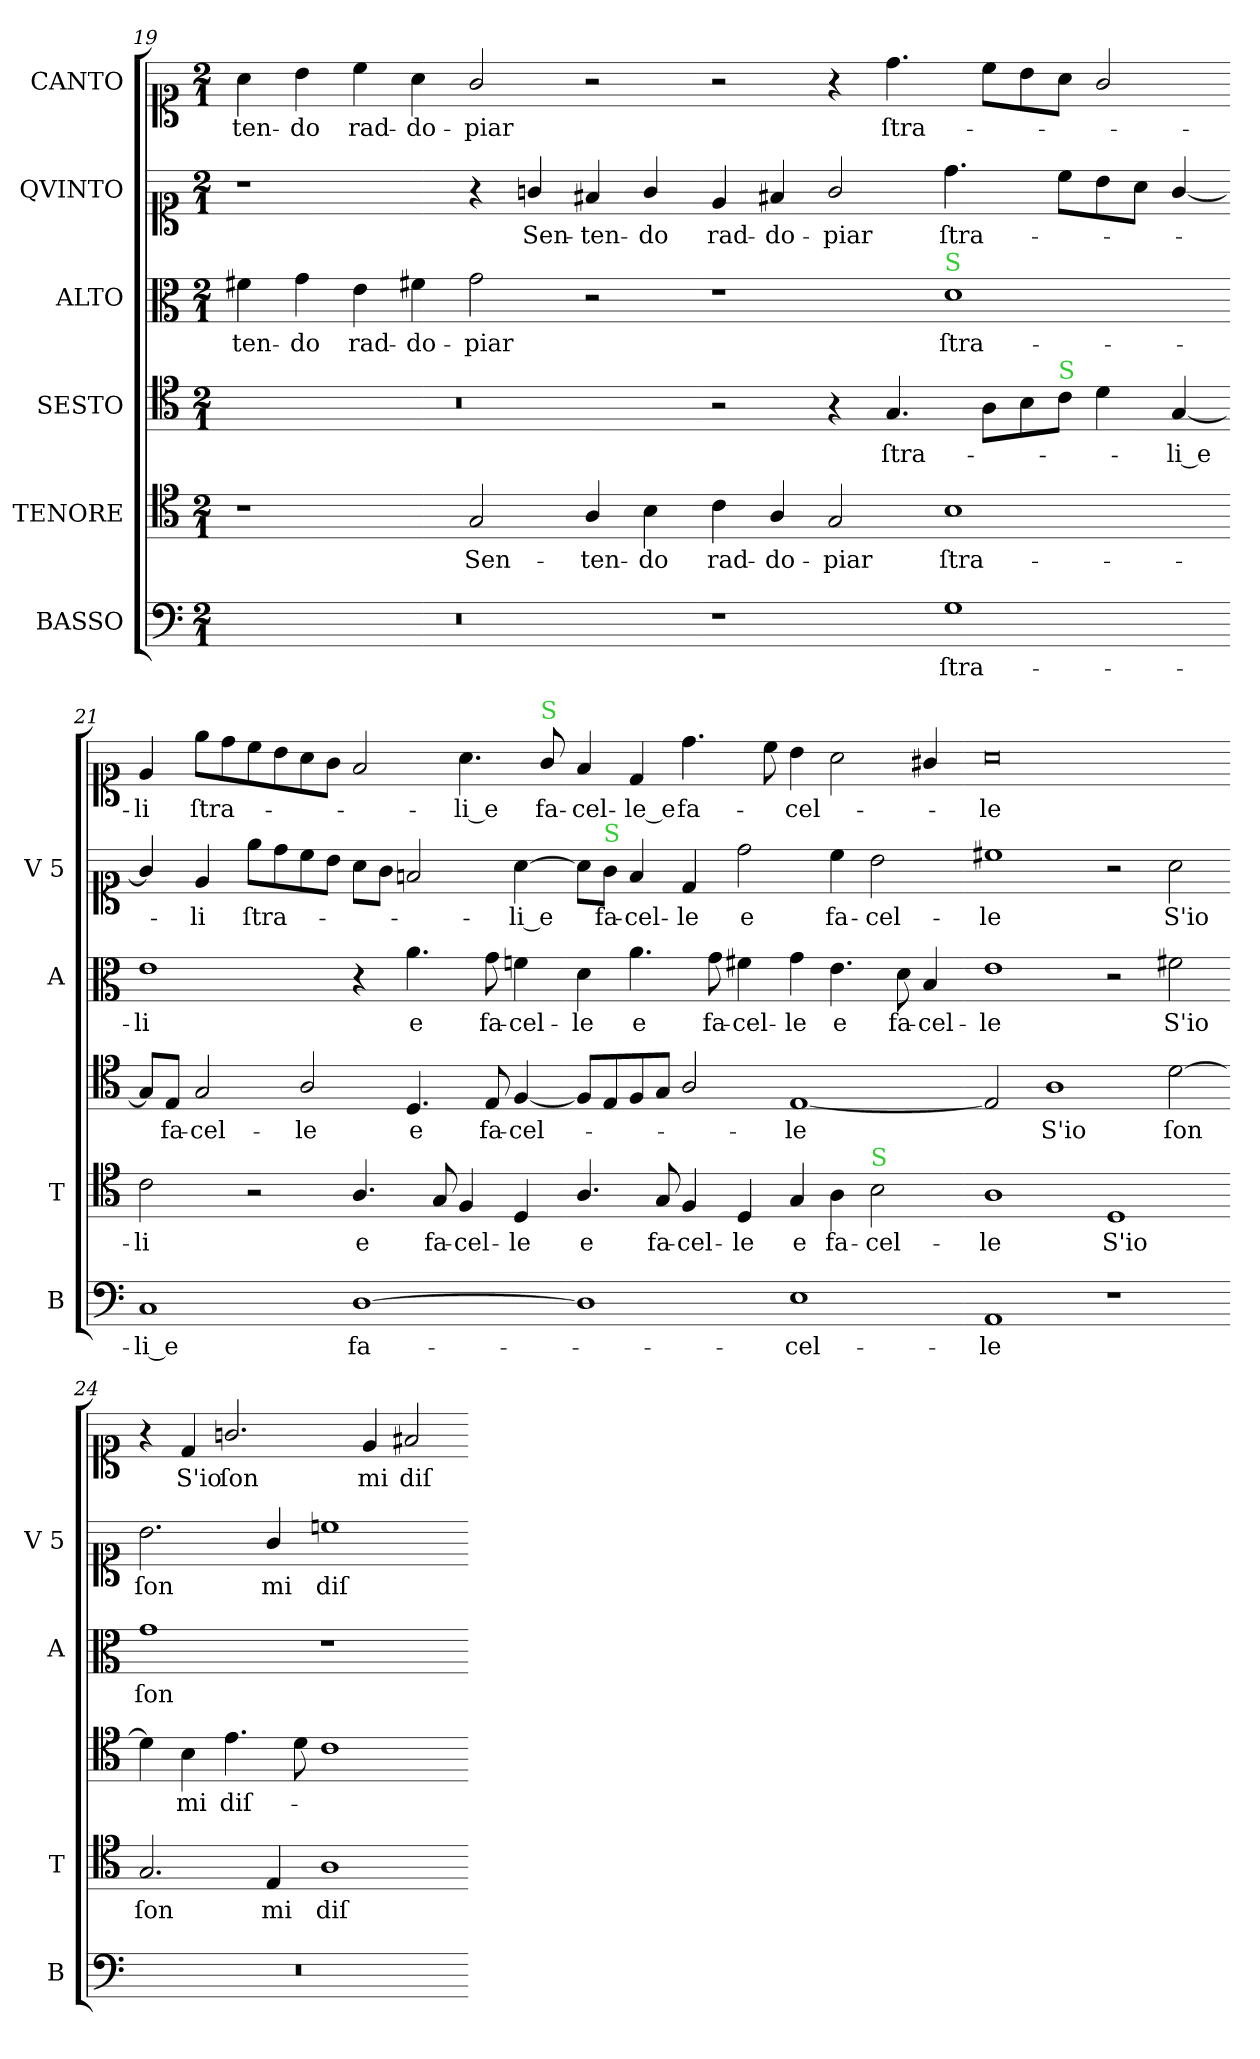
**kern	**text	**kern	**text	**kern	**text	**kern	**text	**kern	**text	**kern	**text
*part6	*part6	*part5	*part5	*part4	*part4	*part3	*part3	*part2	*part2	*part1	*part1
*staff6	*staff6	*staff5	*staff5	*staff4	*staff4	*staff3	*staff3	*staff2	*staff2	*staff1	*staff1
*I"BASSO	*	*I"TENORE	*	*I"SESTO	*	*I"ALTO	*	*I"QVINTO	*	*I"CANTO	*
*I'B	*	*I'T	*	*	*	*I'A	*	*I'V 5	*	*	*
*clefF4	*	*clefC4	*	*clefC4	*	*clefC3	*	*clefC1	*	*clefC1	*
*k[]	*	*k[]	*	*k[]	*	*k[]	*	*k[]	*	*k[]	*
*D:dor	*	*D:dor	*	*D:dor	*	*D:dor	*	*D:dor	*	*D:dor	*
*M2/1	*	*M2/1	*	*M2/1	*	*M2/1	*	*M2/1	*	*M2/1	*
=19	=19	=19	=19	=19	=19	=19	=19	=19	=19	=19	=19
0r	.	1r	.	0r	.	4f#X\	-ten-	1r	.	4a\	-ten-
.	.	.	.	.	.	4g\	-do	.	.	4b\	-do
.	.	.	.	.	.	4e\	rad-	.	.	4cc\	rad-
.	.	.	.	.	.	4f#X\	-do-	.	.	4a\	-do-
.	.	2G/	Sen-	.	.	2g\	-piar	4r	.	2g/	-piar
.	.	.	.	.	.	.	.	4gn/	Sen-	.	.
.	.	4A/	-ten-	.	.	2r	.	4f#X/	-ten-	2r	.
.	.	4B\	-do	.	.	.	.	4g/	-do	.	.
=20-	=20-	=20-	=20-	=20-	=20-	=20-	=20-	=20-	=20-	=20-	=20-
1r	.	4c\	rad-	2r	.	1r	.	4e/	rad-	2r	.
.	.	4A/	-do-	.	.	.	.	4f#X/	-do-	.	.
.	.	2G/	-piar	4r	.	.	.	2g/	-piar	4r	.
.	.	.	.	4.G/	ſtra-	.	.	.	.	4.dd\	ſtra-
!	!	!	!	!	!	!LO:TX:a:color=limegreen:t=S	!	!	!	!	!
1G	ſtra-	1B	ſtra-	.	.	1d	ſtra-	4.dd\	ſtra-	.	.
.	.	.	.	8A\L	.	.	.	.	.	8cc\L	.
.	.	.	.	8B\	.	.	.	.	.	8b\	.
!	!	!	!	!LO:TX:a:color=limegreen:t=S	!	!	!	!	!	!	!
.	.	.	.	8c\J	.	.	.	8cc\L	.	8a\J	.
.	.	.	.	4d\	.	.	.	8b\	.	2g/	.
.	.	.	.	.	.	.	.	8a\J	.	.	.
.	.	.	.	[4G/	-li_e	.	.	[4g/	.	.	.
=21-	=21-	=21-	=21-	=21-	=21-	=21-	=21-	=21-	=21-	=21-	=21-
1C	-li_e	2c\	-li	8G/L]	.	1e	-li	4g/]	.	4e/	-li
.	.	.	.	8E/J	fa-	.	.	.	.	.	.
.	.	.	.	2G/	-cel-	.	.	4e/	-li	8ee\L	ſtra-
.	.	.	.	.	.	.	.	.	.	8dd\	.
.	.	2r	.	.	.	.	.	8ee\L	ſtra-	8cc\	.
.	.	.	.	.	.	.	.	8dd\	.	8b\	.
.	.	.	.	2A/	-le	.	.	8cc\	.	8a\	.
.	.	.	.	.	.	.	.	8b\J	.	8g\J	.
[1D	fa-	4.A/	e	.	.	4r	.	8a\L	.	2f/	.
.	.	.	.	.	.	.	.	8g\J	.	.	.
.	.	.	.	4.D/	e	4.a\	e	2fn/	.	.	.
.	.	8G/	fa-	.	.	.	.	.	.	.	.
.	.	4F/	-cel-	.	.	.	.	.	.	4.a\	-li_e
.	.	.	.	8E/	fa-	8g\	fa-	.	.	.	.
.	.	4D/	-le	[4F/	-cel-	4fn\	-cel-	[4a\	-li_e	.	.
!	!	!	!	!	!	!	!	!	!	!LO:TX:a:color=limegreen:t=S	!
.	.	.	.	.	.	.	.	.	.	8g/	fa-
=22-	=22-	=22-	=22-	=22-	=22-	=22-	=22-	=22-	=22-	=22-	=22-
!	!	!	!LO:LY:i	!	!	!	!	!	!	!	!
1D]	.	4.A/	e	8F/L]	.	4d\	-le	8a\L]	.	4f/	-cel-
!	!	!	!	!	!	!	!	!LO:TX:a:color=limegreen:t=S	!	!	!
.	.	.	.	8E/	.	.	.	8g\J	fa-	.	.
!	!	!	!	!	!	!	!LO:LY:i	!	!	!	!
.	.	.	.	8F/	.	4.a\	e	4f/	-cel-	4d/	-le_e
!	!	!	!LO:LY:i	!	!	!	!	!	!	!	!
.	.	8G/	fa-	8G/J	.	.	.	.	.	.	.
!	!	!	!LO:LY:i	!	!	!	!	!	!	!	!
.	.	4F/	-cel-	2A/	.	.	.	4d/	-le	4.dd\	fa-
!	!	!	!	!	!	!	!LO:LY:i	!	!	!	!
.	.	.	.	.	.	8g\	fa-	.	.	.	.
!	!	!	!LO:LY:i	!	!	!	!LO:LY:i	!	!	!	!
.	.	4D/	-le	.	.	4f#X\	-cel-	2dd\	e	.	.
.	.	.	.	.	.	.	.	.	.	8cc\	.
!	!	!	!	!	!	!	!LO:LY:i	!	!	!	!
1E	-cel-	4G/	e	[1E	-le	4g\	-le	.	.	4b\	-cel-
.	.	4A\	fa-	.	.	4.e\	e	4cc\	fa-	2a\	.
!	!	!LO:TX:a:color=limegreen:t=S	!	!	!	!	!	!	!	!	!
.	.	2B\	-cel-	.	.	.	.	2b\	-cel-	.	.
.	.	.	.	.	.	8d\	fa-	.	.	.	.
.	.	.	.	.	.	4B/	-cel-	.	.	4g#X/	.
=23-	=23-	=23-	=23-	=23-	=23-	=23-	=23-	=23-	=23-	=23-	=23-
1AA	-le	1A	-le	2E]	.	1e	-le	1cc#X	-le	0a	-le
.	.	.	.	1A	S'io	.	.	.	.	.	.
1r	.	1D	S'io	.	.	2r	.	2r	.	.	.
.	.	.	.	[2d\	ſon	2f#X\	S'io	2a\	S'io	.	.
=24-	=24-	=24-	=24-	=24-	=24-	=24-	=24-	=24-	=24-	=24-	=24-
0r	.	2.G/	ſon	4d\]	.	1g	ſon	2.b\	ſon	4r	.
.	.	.	.	4B\	mi	.	.	.	.	4d/	S'io
.	.	.	.	4.e\	diſ-	.	.	.	.	2.gn/	ſon
.	.	4E/	mi	.	.	.	.	4g/	mi	.	.
.	.	.	.	8d\	.	.	.	.	.	.	.
.	.	1A	diſ-	1c	.	1r	.	1ccn	diſ-	.	.
.	.	.	.	.	.	.	.	.	.	4e/	mi
.	.	.	.	.	.	.	.	.	.	2f#X/	diſ-
=-	=-	=-	=-	=-	=-	=-	=-	=-	=-	=-	=-
*-	*-	*-	*-	*-	*-	*-	*-	*-	*-	*-	*-
